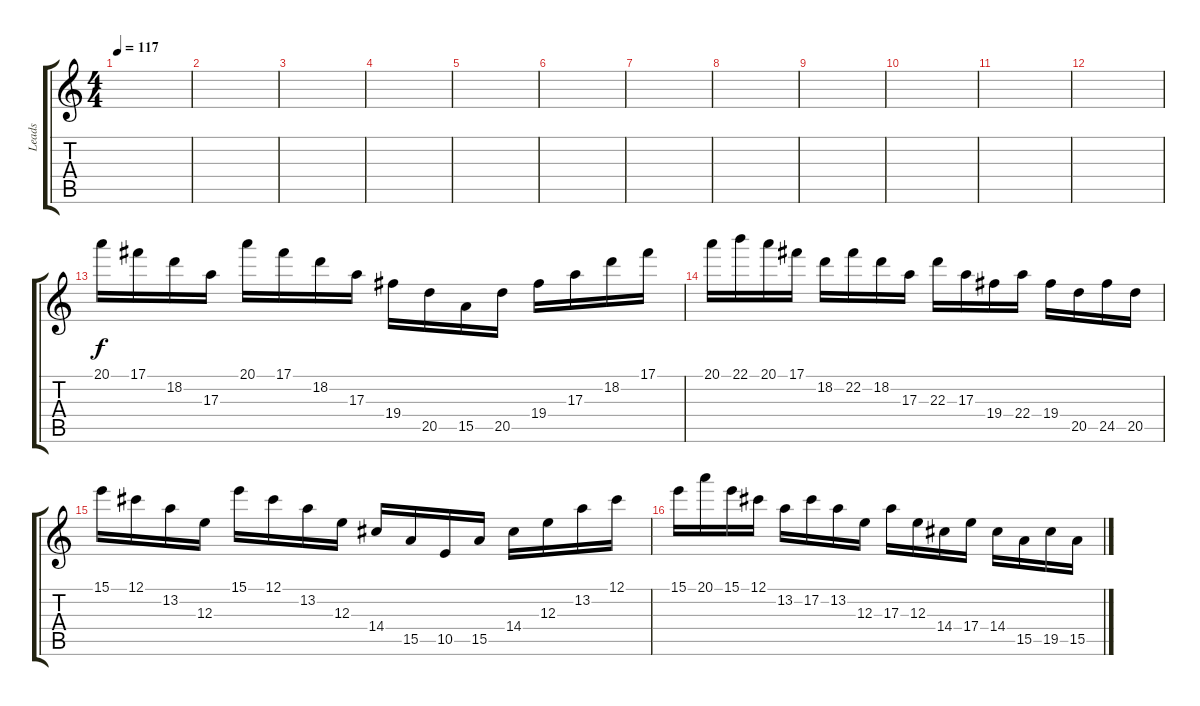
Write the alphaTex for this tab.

\track ("Leads" "Leads") {instrument overdrivenguitar}
\staff {score tabs}
\tuning (Db4 Ab3 E3 B2 Gb2 B1) {hide}
\ts (4 4)
\tempo 117
\clef g2
\ks c
|
|
|
|
|
|
|
|
|
|
|
|
20.1.16 17.1.16 18.2.16 17.3.16 20.1.16 17.1.16 18.2.16 17.3.16 19.4.16 20.5.16 15.5.16 20.5.16 19.4.16 17.3.16 18.2.16 17.1.16 |
20.1.16 22.1.16 20.1.16 17.1.16 18.2.16 22.2.16 18.2.16 17.3.16 22.3.16 17.3.16 19.4.16 22.4.16 19.4.16 20.5.16 24.5.16 20.5.16 |
15.1.16 12.1.16 13.2.16 12.3.16 15.1.16 12.1.16 13.2.16 12.3.16 14.4.16 15.5.16 10.5.16 15.5.16 14.4.16 12.3.16 13.2.16 12.1.16 |
15.1.16 20.1.16 15.1.16 12.1.16 13.2.16 17.2.16 13.2.16 12.3.16 17.3.16 12.3.16 14.4.16 17.4.16 14.4.16 15.5.16 19.5.16 15.5.16
